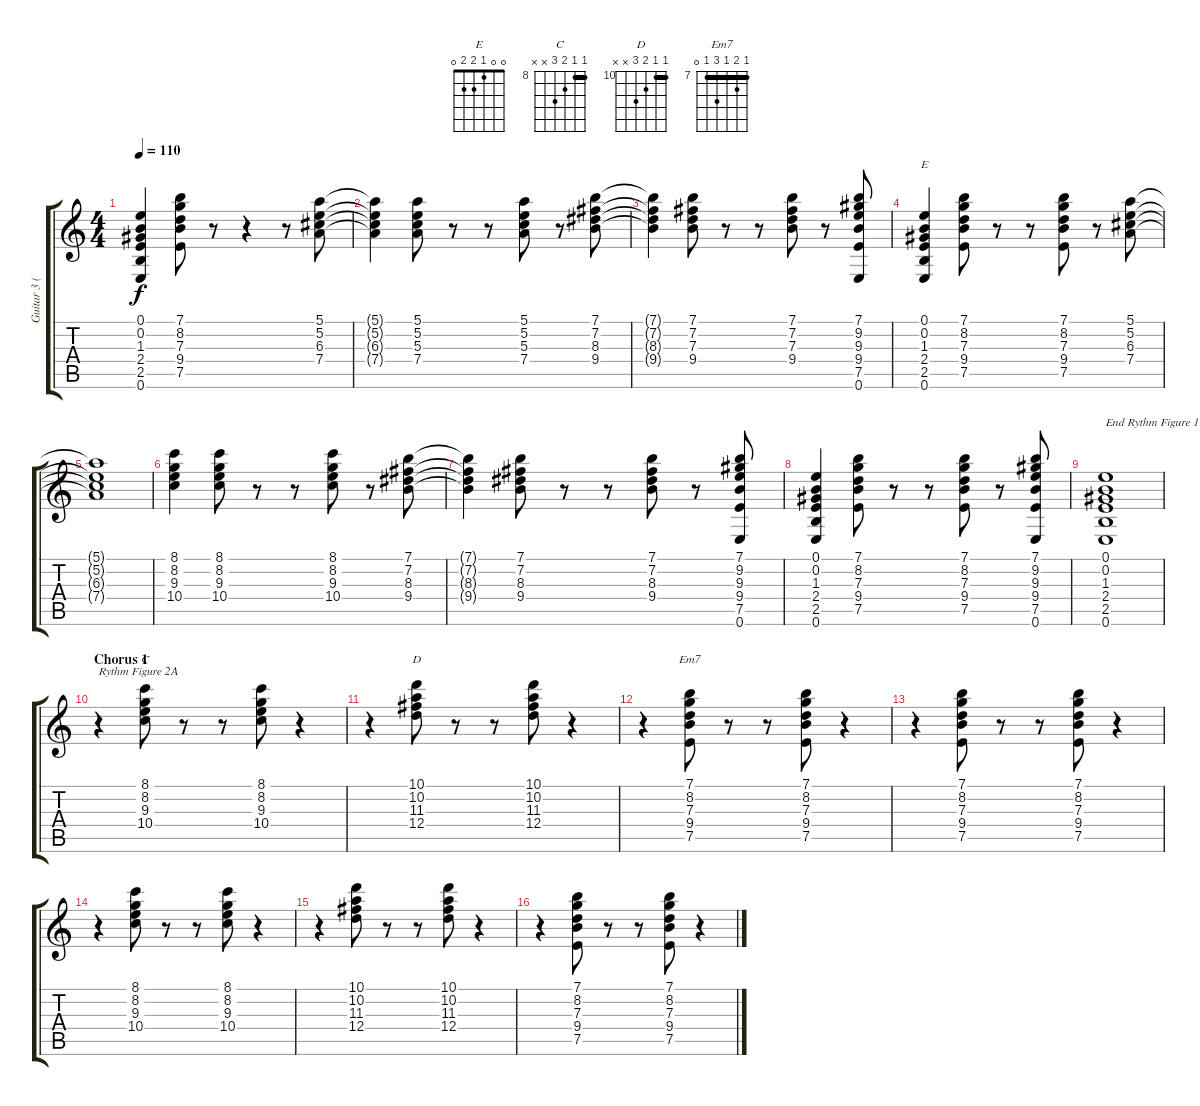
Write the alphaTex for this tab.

\track ("Guitar 3 (Rythm Chord Strum)" "Guitar 3 (") {instrument distortionguitar}
\staff {score tabs}
\tuning (E4 B3 G3 D3 A2 E2) {hide}
\chord ("E" 0 0 1 2 2 0)
\chord ("C" 8 8 9 10 x x) {firstfret 8 barre 8}
\chord ("D" 10 10 11 12 x x) {firstfret 10 barre 10}
\chord ("Em7" 7 8 7 9 7 0) {firstfret 7 barre 7}
\ts (4 4)
\tempo 110
\clef g2
\ks c
(0.1{t} 0.2{t} 1.3{t} 2.4{t} 2.5{t} 0.6{t}).4{dy f} (7.1 8.2 7.3 9.4 7.5).8 r.8 r.4 r.8 (5.1 5.2 6.3 7.4).8 |
(5.1{t} 5.2{t} 6.3{t} 7.4{t}).4 (5.1 5.2 5.3 7.4).8 r.8 r.8 (5.1 5.2 5.3 7.4).8 r.8 (7.1 7.2 8.3 9.4).8 |
(7.1{t} 7.2{t} 8.3{t} 9.4{t}).4 (7.1 7.2 7.3 9.4).8 r.8 r.8 (7.1 7.2 7.3 9.4).8 r.8 (7.1 9.2 9.3 9.4 7.5 0.6).8 |
(0.1 0.2 1.3 2.4 2.5 0.6).4{ch "E"} (7.1 8.2 7.3 9.4 7.5).8 r.8 r.8 (7.1 8.2 7.3 9.4 7.5).8 r.8 (5.1 5.2 6.3 7.4).8 |
(5.1{t} 5.2{t} 6.3{t} 7.4{t}).1 |
(8.1 8.2 9.3 10.4).4 (8.1 8.2 9.3 10.4).8 r.8 r.8 (8.1 8.2 9.3 10.4).8 r.8 (7.1 7.2 8.3 9.4).8 |
(7.1{t} 7.2{t} 8.3{t} 9.4{t}).4 (7.1 7.2 8.3 9.4).8 r.8 r.8 (7.1 7.2 8.3 9.4).8 r.8 (7.1 9.2 9.3 9.4 7.5 0.6).8 |
(0.1 0.2 1.3 2.4 2.5 0.6).4 (7.1 8.2 7.3 9.4 7.5).8 r.8 r.8 (7.1 8.2 7.3 9.4 7.5).8 r.8 (7.1 9.2 9.3 9.4 7.5 0.6).8 |
(0.1 0.2 1.3 2.4 2.5 0.6).1{txt "End Rythm Figure 1"} |
\section ("" "Chorus 1")
r.4{txt "Rythm Figure 2A"} (8.1 8.2 9.3 10.4).8{ch "C"} r.8 r.8 (8.1 8.2 9.3 10.4).8 r.4 |
r.4 (10.1 10.2 11.3 12.4).8{ch "D"} r.8 r.8 (10.1 10.2 11.3 12.4).8 r.4 |
r.4 (7.1 8.2 7.3 9.4 7.5).8{ch "Em7"} r.8 r.8 (7.1 8.2 7.3 9.4 7.5).8 r.4 |
r.4 (7.1 8.2 7.3 9.4 7.5).8 r.8 r.8 (7.1 8.2 7.3 9.4 7.5).8 r.4 |
r.4 (8.1 8.2 9.3 10.4).8 r.8 r.8 (8.1 8.2 9.3 10.4).8 r.4 |
r.4 (10.1 10.2 11.3 12.4).8 r.8 r.8 (10.1 10.2 11.3 12.4).8 r.4 |
r.4 (7.1 8.2 7.3 9.4 7.5).8 r.8 r.8 (7.1 8.2 7.3 9.4 7.5).8 r.4
